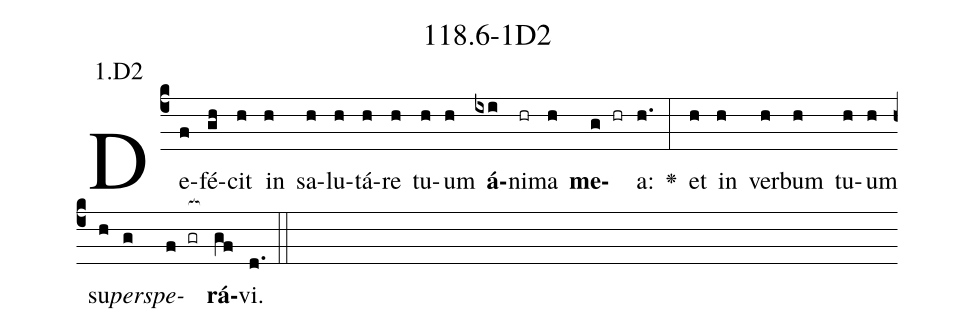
name: 118.6-1D2;
annotation: 1.D2;
%%
(c4)De(f)fé(gh)cit(h) in(h) sa(h)lu(h)tá(h)re(h) tu(h)um(h) <b>á</b>(ixi)ni(hr)ma(h) <b>me</b>(g hr)a:(h.) <v>\greheightstar</v>(:) et(h) in(h) ver(h)bum(h) tu(h)um(h) su(h)<i>per</i>(g)<i>spe</i>(f gr[ocb:1{])<b>rá</b>(gf[ocb:0}])vi.(d.) (::)


%E(h) u(h) o(g) u(f) a(gf) e.(d.) (::)
